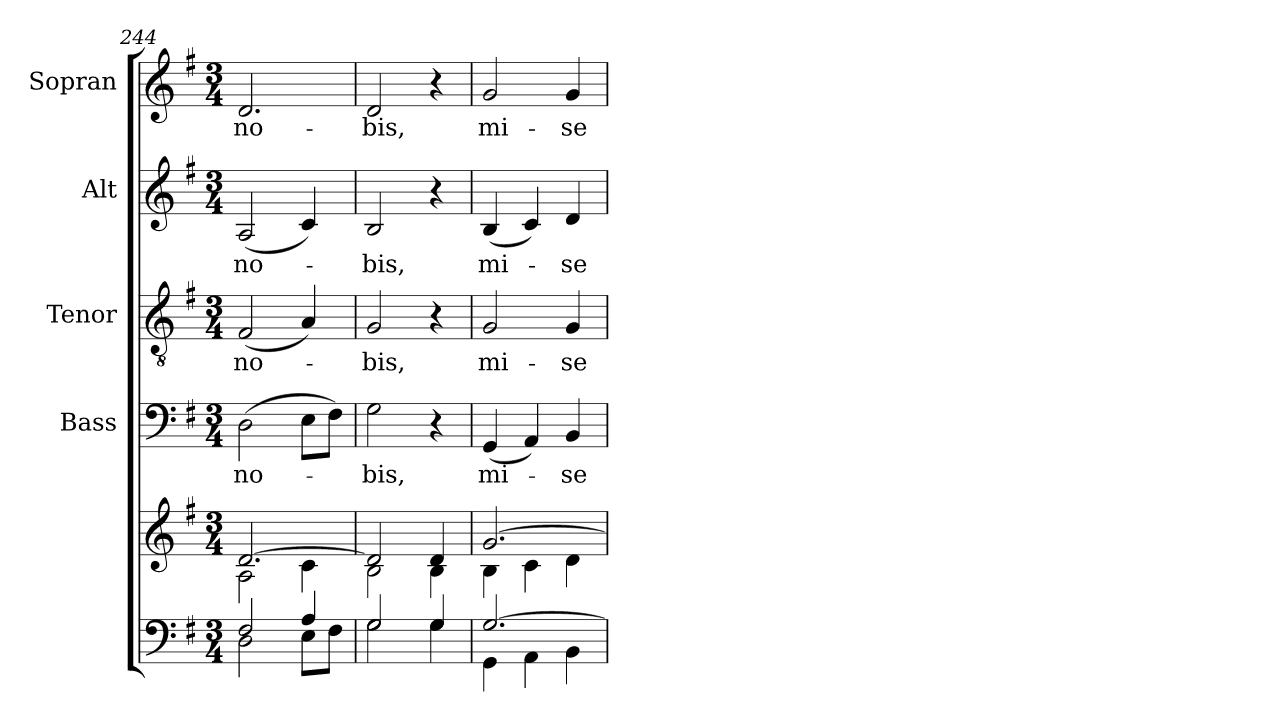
**kern	**kern	**kern	**text	**kern	**text	**kern	**text	**kern	**text
*part5	*part5	*part4	*part4	*part3	*part3	*part2	*part2	*part1	*part1
*staff6	*staff5	*staff4	*staff4	*staff3	*staff3	*staff2	*staff2	*staff1	*staff1
*	*	*I"Bass	*	*I"Tenor	*	*I"Alt	*	*I"Sopran	*
*	*	*I'B.	*	*I'T.	*	*I'A.	*	*I'S.	*
*clefF4	*clefG2	*clefF4	*	*clefGv2	*	*clefG2	*	*clefG2	*
*k[f#]	*k[f#]	*k[f#]	*	*k[f#]	*	*k[f#]	*	*k[f#]	*
*G:	*G:	*G:	*	*G:	*	*G:	*	*G:	*
*M3/4	*M3/4	*M3/4	*	*M3/4	*	*M3/4	*	*M3/4	*
=244	=244	=244	=244	=244	=244	=244	=244	=244	=244
*^	*^	*	*	*	*	*	*	*	*
!	!	!	!	!	!LO:LY:b	!	!LO:LY:b	!	!LO:LY:b	!	!LO:LY:b
2F#/	2D\	[>2.d/	2A\	(>2D\	no-	(<2F#/	no-	(<2A/	no-	2.d/	no-
4A/	8E\L	.	4c\	8E\L	.	4A/)	.	4c/)	.	.	.
.	8F#\J	.	.	8F#\J)	.	.	.	.	.	.	.
=245	=245	=245	=245	=245	=245	=245	=245	=245	=245	=245	=245
!	!	!	!	!	!LO:LY:b	!	!LO:LY:b	!	!LO:LY:b	!	!LO:LY:b
2G/	2G\	2d/]	2B\	2G\	-bis,	2G/	-bis,	2B/	-bis,	2d/	-bis,
4G/	4G\	4d/	4B\	4r	.	4r	.	4r	.	4r	.
=246	=246	=246	=246	=246	=246	=246	=246	=246	=246	=246	=246
!	!	!	!	!	!LO:LY:b	!	!LO:LY:b	!	!LO:LY:b	!	!LO:LY:b
[>2.G/	4GG\	[>2.g/	4B\	(<4GG/	mi-	2G/	mi-	(<4B/	mi-	2g/	mi-
.	4AA\	.	4c\	4AA/)	.	.	.	4c/)	.	.	.
!	!	!	!	!	!LO:LY:b	!	!LO:LY:b	!	!LO:LY:b	!	!LO:LY:b
.	4BB\	.	4d\	4BB/	-se-	4G/	-se-	4d/	-se-	4g/	-se-
*v	*v	*	*	*	*	*	*	*	*	*	*
*	*v	*v	*	*	*	*	*	*	*	*
=	=	=	=	=	=	=	=	=	=
*-	*-	*-	*-	*-	*-	*-	*-	*-	*-
